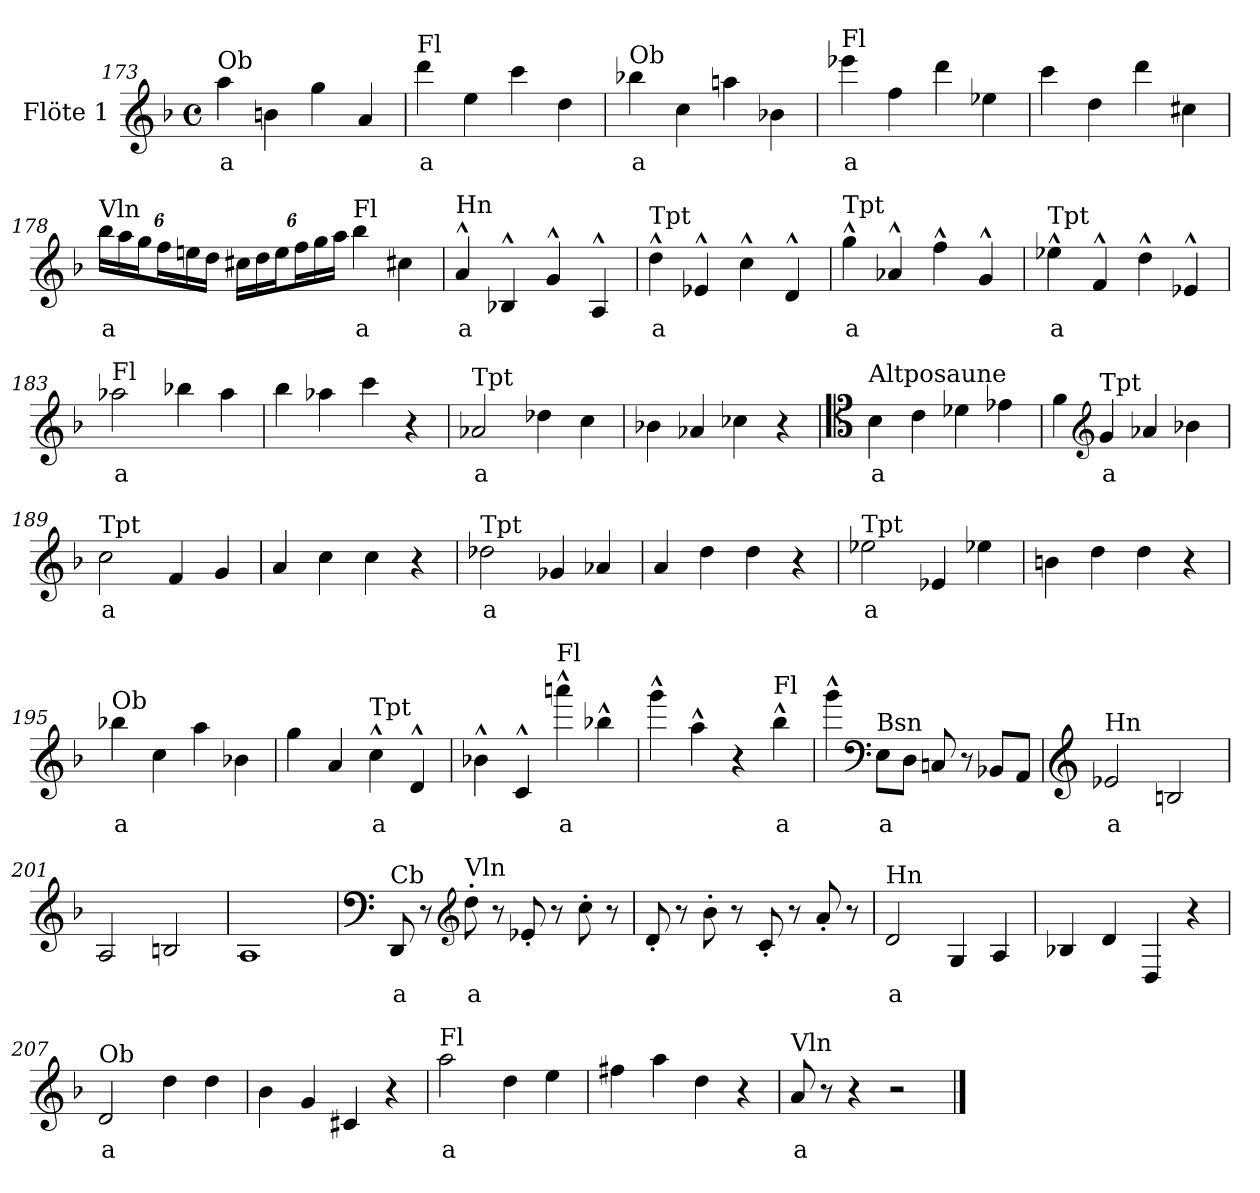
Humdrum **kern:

**kern	**text
*part1	*part1
*staff1	*staff1
*I"Flöte 1	*
*I'Fl. 1	*
*clefG2	*
*k[b-]	*
*M4/4	*
*met(c)	*
=173	=173
!LO:TX:a:t=Ob	!
!	!LO:LY:color=#FF0000
4aa	a
4bn	.
4gg	.
4a	.
=174	=174
!LO:TX:a:t=Fl	!
!	!LO:LY:color=#FF0000
4ddd	a
4ee	.
4ccc	.
4dd	.
=175	=175
!LO:TX:a:t=Ob	!
!	!LO:LY:color=#FF0000
4bb-X	a
4cc	.
4aan	.
4b-X	.
=176	=176
!LO:TX:a:t=Fl	!
!	!LO:LY:color=#FF0000
4eee-X	a
4ff	.
4ddd	.
4ee-X	.
=177	=177
4ccc	.
4dd	.
4ddd	.
4cc#X	.
=178	=178
*Xbrackettup	*
!LO:TX:a:t=Vln	!
!	!LO:LY:color=#FF0000
24bb-\LL	a
24aa\	.
24gg\J	.
24ff\L	.
24een\	.
24dd\JJ	.
24cc#X\LL	.
24dd\	.
24ee\J	.
24ff\L	.
24gg\	.
24aa\JJ	.
!LO:TX:a:t=Fl	!
!	!LO:LY:color=#FF0000
4bb-	a
4cc#X	.
=179	=179
!LO:TX:a:t=Hn	!
!	!LO:LY:color=#FF0000
4a^^	a
4B-X^^	.
4g^^	.
4A^^	.
=180	=180
!LO:TX:a:t=Tpt	!
!	!LO:LY:color=#FF0000
4dd^^	a
4e-X^^	.
4cc^^	.
4d^^	.
=181	=181
!LO:TX:a:t=Tpt	!
!	!LO:LY:color=#FF0000
4gg^^	a
4a-X^^	.
4ff^^	.
4g^^	.
=182	=182
!LO:TX:a:t=Tpt	!
!	!LO:LY:color=#FF0000
4ee-X^^	a
4f^^	.
4dd^^	.
4e-X^^	.
=183	=183
!LO:TX:a:t=Fl	!
!	!LO:LY:color=#FF0000
2aa-X	a
4bb-X	.
4aa-	.
=184	=184
4bb-	.
4aa-X	.
4ccc	.
4r	.
=185	=185
!LO:TX:a:t=Tpt	!
!	!LO:LY:color=#FF0000
2a-X	a
4dd-X	.
4cc	.
=186	=186
4b-X	.
4a-X	.
4cc-X	.
4r	.
=187	=187
*clefC4	*
!LO:TX:a:t=Altposaune	!
!	!LO:LY:color=#FF0000
4B-	a
4c	.
4d-X	.
4e-X	.
=188	=188
4f	.
*clefG2	*
!LO:TX:a:t=Tpt	!
!	!LO:LY:color=#FF0000
4g	a
4a-X	.
4b-X	.
=189	=189
!LO:TX:a:t=Tpt	!
!	!LO:LY:color=#FF0000
2cc	a
4f	.
4g	.
=190	=190
4a	.
4cc	.
4cc	.
4r	.
=191	=191
!LO:TX:a:t=Tpt	!
!	!LO:LY:color=#FF0000
2dd-X	a
4g-X	.
4a-X	.
=192	=192
4a	.
4dd	.
4dd	.
4r	.
=193	=193
!LO:TX:a:t=Tpt	!
!	!LO:LY:color=#FF0000
2ee-X	a
4e-X	.
4ee-X	.
=194	=194
4b	.
4dd	.
4dd	.
4r	.
=195	=195
!LO:TX:a:t=Ob	!
!	!LO:LY:color=#FF0000
4bb-X	a
4cc	.
4aa	.
4b-X	.
=196	=196
4gg	.
4a	.
!LO:TX:a:t=Tpt	!
!	!LO:LY:color=#FF0000
4cc^^	a
4d^^	.
=197	=197
4b-X^^	.
4c^^	.
!LO:TX:a:t=Fl	!
!	!LO:LY:color=#FF0000
4aaan^^	a
4bb-X^^	.
=198	=198
4ggg^^	.
4aa^^	.
4r	.
!LO:TX:a:t=Fl	!
!	!LO:LY:color=#FF0000
4bb-^^	a
=199	=199
4ggg^^	.
*clefF4	*
!LO:TX:a:t=Bsn	!
!	!LO:LY:color=#FF0000
8E\L	a
8D\J	.
8Cn	.
8r	.
8BB-X/L	.
8AA/J	.
=200	=200
*clefG2	*
!LO:TX:a:t=Hn	!
!	!LO:LY:color=#FF0000
2e-X	a
2B	.
=201	=201
2A	.
2B	.
=202	=202
1A	.
=203	=203
*clefF4	*
!LO:TX:a:t=Cb	!
!	!LO:LY:color=#FF0000
8DD	a
8r	.
*clefG2	*
!LO:TX:a:t=Vln	!
!	!LO:LY:color=#FF0000
8dd'	a
8r	.
8e-X'	.
8r	.
8cc'	.
8r	.
=204	=204
8d'	.
8r	.
8b-'	.
8r	.
8c'	.
8r	.
8a'	.
8r	.
=205	=205
!LO:TX:a:t=Hn	!
!	!LO:LY:color=#FF0000
2d	a
4G	.
4A	.
=206	=206
4B-X	.
4d	.
4D	.
4r	.
=207	=207
!LO:TX:a:t=Ob	!
!	!LO:LY:color=#FF0000
2d	a
4dd	.
4dd	.
=208	=208
4b-	.
4g	.
4c#X	.
4r	.
=209	=209
!LO:TX:a:t=Fl	!
!	!LO:LY:color=#FF0000
2aa	a
4dd	.
4ee	.
=210	=210
4ff#X	.
4aa	.
4dd	.
4r	.
=211	=211
!LO:TX:a:t=Vln	!
!	!LO:LY:color=#FF0000
8a	a
8r	.
4r	.
2r	.
==	==
*-	*-
